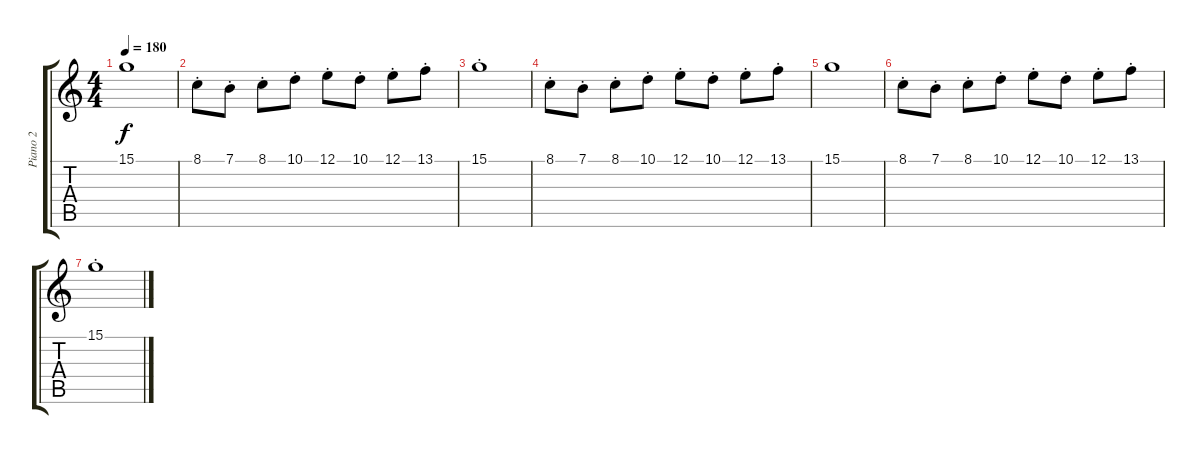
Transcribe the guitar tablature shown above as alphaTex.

\track ("Piano 2" "Piano 2") {instrument acousticgrandpiano}
\staff {score tabs}
\tuning (E4 C4 G3 C3 G2 C2) {hide}
\ts (4 4)
\tempo 180
\clef g2
\ks c
15.1.1{dy f} |
8.1{st}.8{balance 16} 7.1{st}.8 8.1{st}.8 10.1{st}.8 12.1{st}.8 10.1{st}.8 12.1{st}.8 13.1{st}.8 |
15.1{st}.1 |
8.1{st}.8{balance 16} 7.1{st}.8 8.1{st}.8 10.1{st}.8 12.1{st}.8 10.1{st}.8 12.1{st}.8 13.1{st}.8 |
15.1.1 |
8.1{st}.8{balance 16} 7.1{st}.8 8.1{st}.8 10.1{st}.8 12.1{st}.8 10.1{st}.8 12.1{st}.8 13.1{st}.8 |
15.1{st}.1
